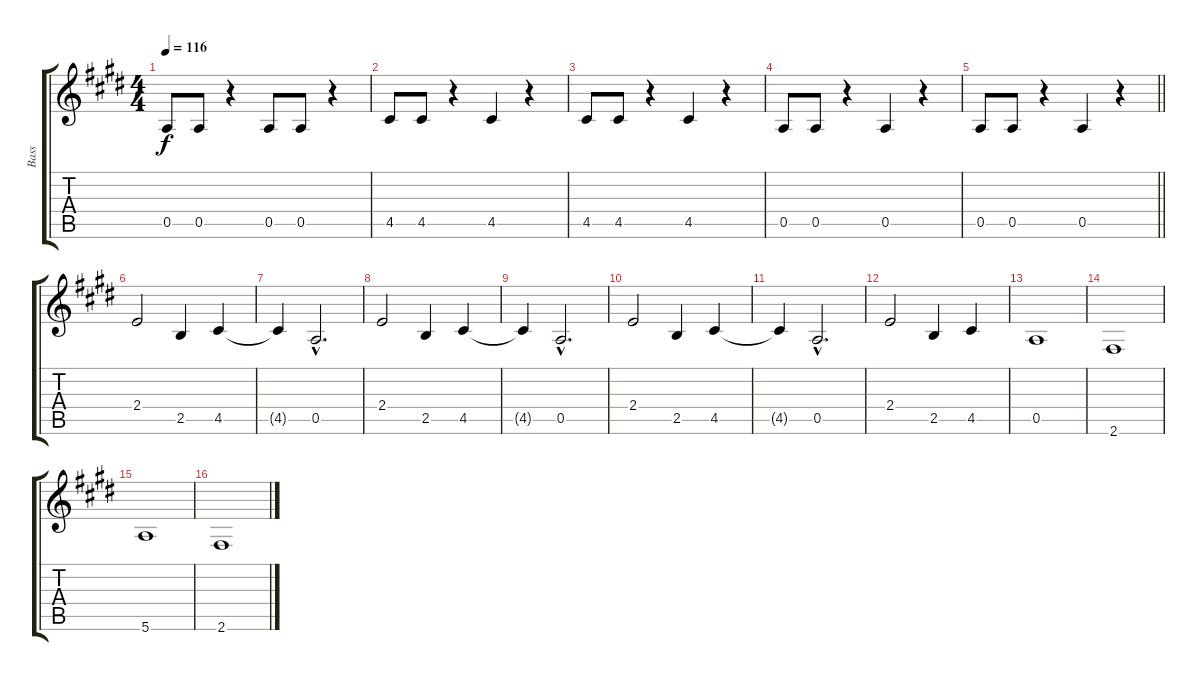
\track ("Bass" "Bass") {instrument electricbassfinger}
\staff {score tabs}
\tuning (E4 B3 G3 D3 A2 E2) {hide}
\ts (4 4)
\tempo 116
\clef g2
\ks e
0.5.8{dy f} 0.5.8 r.4 0.5.8 0.5.8 r.4 |
4.5.8 4.5.8 r.4 4.5.4 r.4 |
4.5.8 4.5.8 r.4 4.5.4 r.4 |
0.5.8 0.5.8 r.4 0.5.4 r.4 |
\barLineRight lightlight
0.5.8 0.5.8 r.4 0.5.4 r.4 |
2.4.2 2.5.4 4.5.4 |
4.5{t}.4 0.5{hac}.2{d} |
2.4.2 2.5.4 4.5.4 |
4.5{t}.4 0.5{hac}.2{d} |
2.4.2 2.5.4 4.5.4 |
4.5{t}.4 0.5{hac}.2{d} |
2.4.2 2.5.4 4.5.4 |
0.5.1 |
2.6.1 |
5.6.1 |
2.6.1
